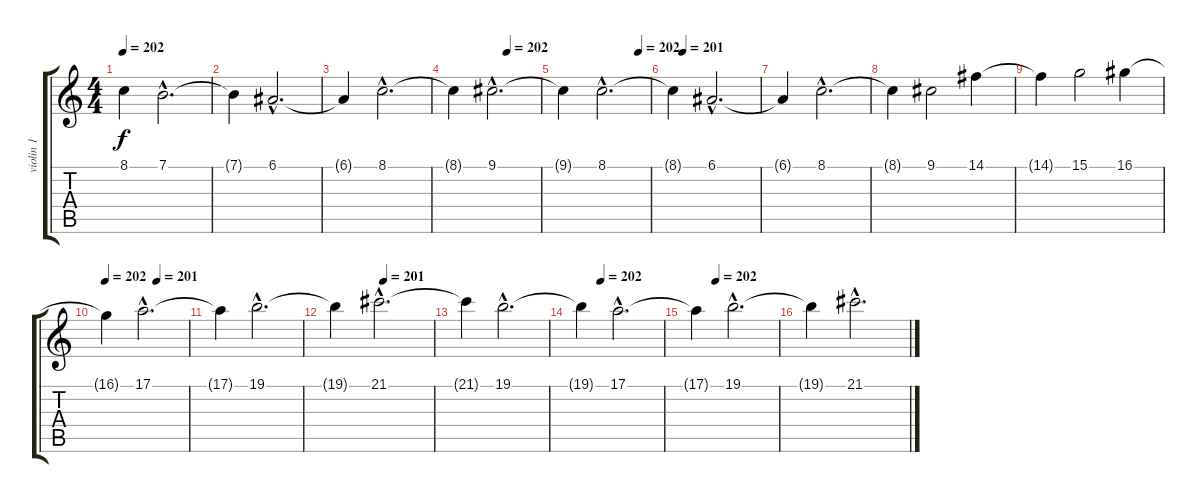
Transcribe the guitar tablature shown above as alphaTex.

\track ("violin 1" "violin 1") {instrument stringensemble1}
\staff {score tabs}
\tuning (E4 B3 G3 D3 A2 E2) {hide}
\ts (4 4)
\tempo 202
\clef g2
\ks c
8.1{t}.4{dy f} 7.1{hac}.2{d} |
7.1{t}.4 6.1{hac}.2{d} |
6.1{t}.4 8.1{hac}.2{d} |
\tempo (202 0.625)
8.1{t}.4 9.1{hac}.2{d} |
\tempo (202 0.875)
9.1{t}.4 8.1{hac}.2{d} |
\tempo (201 0.125)
8.1{t}.4 6.1{hac}.2{d} |
6.1{t}.4 8.1{hac}.2{d} |
8.1{t}.4 9.1.2 14.1.4 |
14.1{t}.4 15.1.2 16.1.4 |
\tempo 202
\tempo (201 0.625)
16.1{t}.4 17.1{hac}.2{d} |
17.1{t}.4 19.1{hac}.2{d} |
\tempo (201 0.5)
19.1{t}.4 21.1{hac}.2{d} |
21.1{t}.4 19.1{hac}.2{d} |
\tempo (202 0.25)
19.1{t}.4 17.1{hac}.2{d} |
\tempo (202 0.25)
17.1{t}.4 19.1{hac}.2{d} |
19.1{t}.4 21.1{hac}.2{d}
